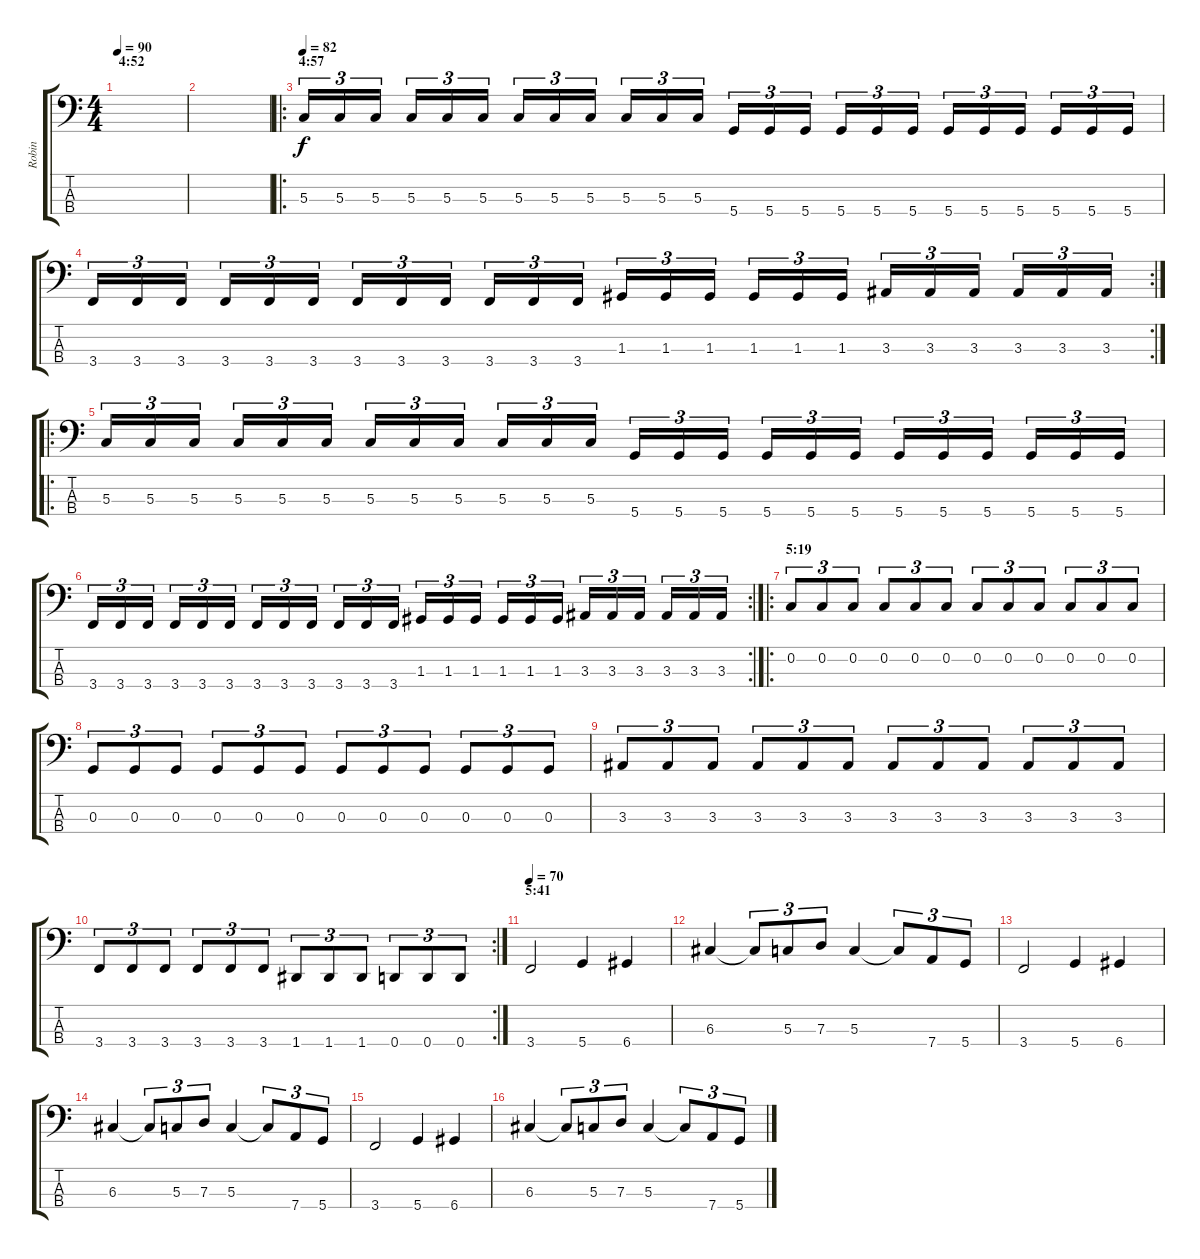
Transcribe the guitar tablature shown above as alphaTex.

\track ("Robin" "Robin") {instrument electricbasspick}
\staff {score tabs}
\tuning (F2 C2 G1 D1) {hide}
\ts (4 4)
\section ("" "4:52")
\tempo 90
\clef f4
\ks c
|
|
\ro
\section ("" "4:57")
\tempo 82
5.3.16{tu (3 2)} 5.3.16{tu (3 2)} 5.3.16{tu (3 2)} 5.3.16{tu (3 2)} 5.3.16{tu (3 2)} 5.3.16{tu (3 2)} 5.3.16{tu (3 2)} 5.3.16{tu (3 2)} 5.3.16{tu (3 2)} 5.3.16{tu (3 2)} 5.3.16{tu (3 2)} 5.3.16{tu (3 2)} 5.4.16{tu (3 2)} 5.4.16{tu (3 2)} 5.4.16{tu (3 2)} 5.4.16{tu (3 2)} 5.4.16{tu (3 2)} 5.4.16{tu (3 2)} 5.4.16{tu (3 2)} 5.4.16{tu (3 2)} 5.4.16{tu (3 2)} 5.4.16{tu (3 2)} 5.4.16{tu (3 2)} 5.4.16{tu (3 2)} |
\rc 2
3.4.16{tu (3 2)} 3.4.16{tu (3 2)} 3.4.16{tu (3 2)} 3.4.16{tu (3 2)} 3.4.16{tu (3 2)} 3.4.16{tu (3 2)} 3.4.16{tu (3 2)} 3.4.16{tu (3 2)} 3.4.16{tu (3 2)} 3.4.16{tu (3 2)} 3.4.16{tu (3 2)} 3.4.16{tu (3 2)} 1.3.16{tu (3 2)} 1.3.16{tu (3 2)} 1.3.16{tu (3 2)} 1.3.16{tu (3 2)} 1.3.16{tu (3 2)} 1.3.16{tu (3 2)} 3.3.16{tu (3 2)} 3.3.16{tu (3 2)} 3.3.16{tu (3 2)} 3.3.16{tu (3 2)} 3.3.16{tu (3 2)} 3.3.16{tu (3 2)} |
\ro
5.3.16{tu (3 2)} 5.3.16{tu (3 2)} 5.3.16{tu (3 2)} 5.3.16{tu (3 2)} 5.3.16{tu (3 2)} 5.3.16{tu (3 2)} 5.3.16{tu (3 2)} 5.3.16{tu (3 2)} 5.3.16{tu (3 2)} 5.3.16{tu (3 2)} 5.3.16{tu (3 2)} 5.3.16{tu (3 2)} 5.4.16{tu (3 2)} 5.4.16{tu (3 2)} 5.4.16{tu (3 2)} 5.4.16{tu (3 2)} 5.4.16{tu (3 2)} 5.4.16{tu (3 2)} 5.4.16{tu (3 2)} 5.4.16{tu (3 2)} 5.4.16{tu (3 2)} 5.4.16{tu (3 2)} 5.4.16{tu (3 2)} 5.4.16{tu (3 2)} |
\rc 2
3.4.16{tu (3 2)} 3.4.16{tu (3 2)} 3.4.16{tu (3 2)} 3.4.16{tu (3 2)} 3.4.16{tu (3 2)} 3.4.16{tu (3 2)} 3.4.16{tu (3 2)} 3.4.16{tu (3 2)} 3.4.16{tu (3 2)} 3.4.16{tu (3 2)} 3.4.16{tu (3 2)} 3.4.16{tu (3 2)} 1.3.16{tu (3 2)} 1.3.16{tu (3 2)} 1.3.16{tu (3 2)} 1.3.16{tu (3 2)} 1.3.16{tu (3 2)} 1.3.16{tu (3 2)} 3.3.16{tu (3 2)} 3.3.16{tu (3 2)} 3.3.16{tu (3 2)} 3.3.16{tu (3 2)} 3.3.16{tu (3 2)} 3.3.16{tu (3 2)} |
\ro
\section ("" "5:19")
0.2.8{tu (3 2)} 0.2.8{tu (3 2)} 0.2.8{tu (3 2)} 0.2.8{tu (3 2)} 0.2.8{tu (3 2)} 0.2.8{tu (3 2)} 0.2.8{tu (3 2)} 0.2.8{tu (3 2)} 0.2.8{tu (3 2)} 0.2.8{tu (3 2)} 0.2.8{tu (3 2)} 0.2.8{tu (3 2)} |
0.3.8{tu (3 2)} 0.3.8{tu (3 2)} 0.3.8{tu (3 2)} 0.3.8{tu (3 2)} 0.3.8{tu (3 2)} 0.3.8{tu (3 2)} 0.3.8{tu (3 2)} 0.3.8{tu (3 2)} 0.3.8{tu (3 2)} 0.3.8{tu (3 2)} 0.3.8{tu (3 2)} 0.3.8{tu (3 2)} |
3.3.8{tu (3 2)} 3.3.8{tu (3 2)} 3.3.8{tu (3 2)} 3.3.8{tu (3 2)} 3.3.8{tu (3 2)} 3.3.8{tu (3 2)} 3.3.8{tu (3 2)} 3.3.8{tu (3 2)} 3.3.8{tu (3 2)} 3.3.8{tu (3 2)} 3.3.8{tu (3 2)} 3.3.8{tu (3 2)} |
\rc 2
3.4.8{tu (3 2)} 3.4.8{tu (3 2)} 3.4.8{tu (3 2)} 3.4.8{tu (3 2)} 3.4.8{tu (3 2)} 3.4.8{tu (3 2)} 1.4.8{tu (3 2)} 1.4.8{tu (3 2)} 1.4.8{tu (3 2)} 0.4.8{tu (3 2)} 0.4.8{tu (3 2)} 0.4.8{tu (3 2)} |
\section ("" "5:41")
\tempo 70
3.4.2 5.4.4 6.4.4 |
6.3.4 6.3{t}.8{tu (3 2)} 5.3.8{tu (3 2)} 7.3.8{tu (3 2)} 5.3.4 5.3{t}.8{tu (3 2)} 7.4.8{tu (3 2)} 5.4.8{tu (3 2)} |
3.4.2 5.4.4 6.4.4 |
6.3.4 6.3{t}.8{tu (3 2)} 5.3.8{tu (3 2)} 7.3.8{tu (3 2)} 5.3.4 5.3{t}.8{tu (3 2)} 7.4.8{tu (3 2)} 5.4.8{tu (3 2)} |
3.4.2 5.4.4 6.4.4 |
6.3.4 6.3{t}.8{tu (3 2)} 5.3.8{tu (3 2)} 7.3.8{tu (3 2)} 5.3.4 5.3{t}.8{tu (3 2)} 7.4.8{tu (3 2)} 5.4.8{tu (3 2)}
